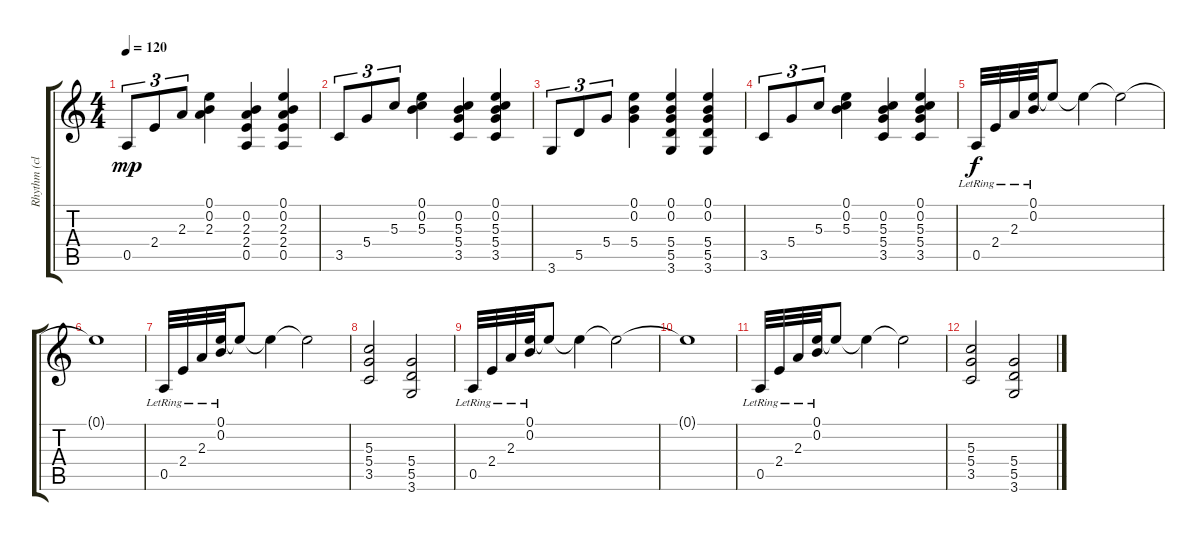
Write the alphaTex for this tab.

\track ("Rhythm (clean)" "Rhythm (cl") {instrument electricguitarclean}
\staff {score tabs}
\tuning (E4 B3 G3 D3 A2 E2) {hide}
\ts (4 4)
\tempo 120
\clef g2
\ks c
0.5.8{tu (3 2) dy mp} 2.4.8{tu (3 2)} 2.3.8{tu (3 2)} (0.1 0.2 2.3).4 (0.2 2.3 2.4 0.5).4 (0.1 0.2 2.3 2.4 0.5).4 |
3.5.8{tu (3 2)} 5.4.8{tu (3 2)} 5.3.8{tu (3 2)} (0.1 0.2 5.3).4 (0.2 5.3 5.4 3.5).4 (0.1 0.2 5.3 5.4 3.5).4 |
3.6.8{tu (3 2)} 5.5.8{tu (3 2)} 5.4.8{tu (3 2)} (0.1 0.2 5.4).4 (0.1 0.2 5.4 5.5 3.6).4 (0.1 0.2 5.4 5.5 3.6).4 |
3.5.8{tu (3 2)} 5.4.8{tu (3 2)} 5.3.8{tu (3 2)} (0.1 0.2 5.3).4 (0.2 5.3 5.4 3.5).4 (0.1 0.2 5.3 5.4 3.5).4 |
0.5{lr}.32{dy f} 2.4{lr}.32 2.3{lr}.32 (0.1{lr} 0.2{lr}).32 0.1{t}.8 0.1{t}.4 0.1{t}.2 |
0.1{t}.1 |
0.5{lr}.32 2.4{lr}.32 2.3{lr}.32 (0.1{lr} 0.2{lr}).32 0.1{t}.8 0.1{t}.4 0.1{t}.2 |
(5.3 5.4 3.5).2 (5.4 5.5 3.6).2 |
0.5{lr}.32 2.4{lr}.32 2.3{lr}.32 (0.1{lr} 0.2{lr}).32 0.1{t}.8 0.1{t}.4 0.1{t}.2 |
0.1{t}.1 |
0.5{lr}.32 2.4{lr}.32 2.3{lr}.32 (0.1{lr} 0.2{lr}).32 0.1{t}.8 0.1{t}.4 0.1{t}.2 |
(5.3 5.4 3.5).2 (5.4 5.5 3.6).2
